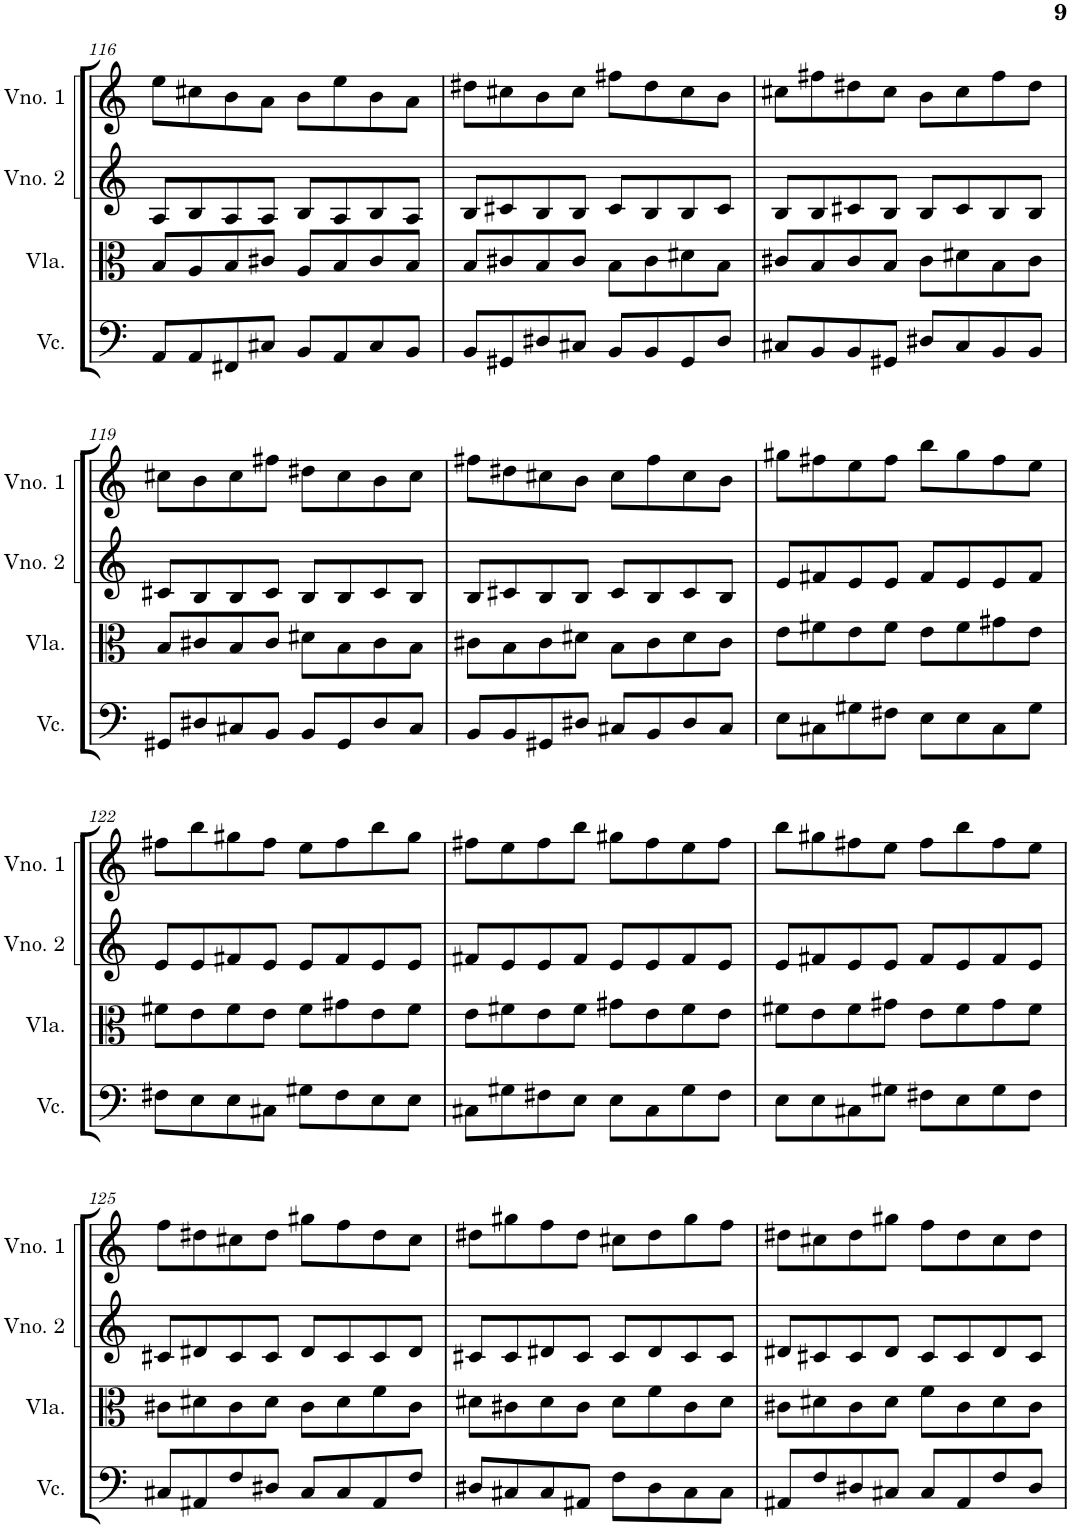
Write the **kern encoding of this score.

**kern	**kern	**kern	**kern
*part4	*part3	*part2	*part1
*staff4	*staff3	*staff2	*staff1
*I"Violoncelo	*I"Viola	*I"Violino 2	*I"Violino 1
*I'Vc.	*I'Vla.	*I'Vno. 2	*I'Vno. 1
!!LO:PB:g=z
*clefF4	*clefC3	*clefG2	*clefG2
*k[]	*k[]	*k[]	*k[]
*M4/4	*M4/4	*M4/4	*M4/4
=116	=116	=116	=116
8AA/L	8B/L	8A/L	8ee\L
8AA/	8A/	8B/	8cc#X\
8FF#X/	8B/	8A/	8b\
8C#X/J	8c#X/J	8A/J	8a\J
8BB/L	8A/L	8B/L	8b\L
8AA/	8B/	8A/	8ee\
8C#/	8c#/	8B/	8b\
8BB/J	8B/J	8A/J	8a\J
=117	=117	=117	=117
8BB/L	8B/L	8B/L	8dd#X\L
8GG#X/	8c#X/	8c#X/	8cc#X\
8D#X/	8B/	8B/	8b\
8C#X/J	8c#/J	8B/J	8cc#\J
8BB/L	8B\L	8c#/L	8ff#X\L
8BB/	8c#\	8B/	8dd#\
8GG#/	8d#X\	8B/	8cc#\
8D#/J	8B\J	8c#/J	8b\J
=118	=118	=118	=118
8C#X/L	8c#X/L	8B/L	8cc#X\L
8BB/	8B/	8B/	8ff#X\
8BB/	8c#/	8c#X/	8dd#X\
8GG#X/J	8B/J	8B/J	8cc#\J
8D#X/L	8c#\L	8B/L	8b\L
8C#/	8d#X\	8c#/	8cc#\
8BB/	8B\	8B/	8ff#\
8BB/J	8c#\J	8B/J	8dd#\J
!!LO:LB:g=z
=119	=119	=119	=119
8GG#X/L	8B/L	8c#X/L	8cc#X\L
8D#X/	8c#X/	8B/	8b\
8C#X/	8B/	8B/	8cc#\
8BB/J	8c#/J	8c#/J	8ff#X\J
8BB/L	8d#X\L	8B/L	8dd#X\L
8GG#/	8B\	8B/	8cc#\
8D#/	8c#\	8c#/	8b\
8C#/J	8B\J	8B/J	8cc#\J
=120	=120	=120	=120
8BB/L	8c#X\L	8B/L	8ff#X\L
8BB/	8B\	8c#X/	8dd#X\
8GG#X/	8c#\	8B/	8cc#X\
8D#X/J	8d#X\J	8B/J	8b\J
8C#X/L	8B\L	8c#/L	8cc#\L
8BB/	8c#\	8B/	8ff#\
8D#/	8d#\	8c#/	8cc#\
8C#/J	8c#\J	8B/J	8b\J
=121	=121	=121	=121
8E\L	8e\L	8e/L	8gg#X\L
8C#X\	8f#X\	8f#X/	8ff#X\
8G#X\	8e\	8e/	8ee\
8F#X\J	8f#\J	8e/J	8ff#\J
8E\L	8e\L	8f#/L	8bb\L
8E\	8f#\	8e/	8gg#\
8C#\	8g#X\	8e/	8ff#\
8G#\J	8e\J	8f#/J	8ee\J
!!LO:LB:g=z
=122	=122	=122	=122
8F#X\L	8f#X\L	8e/L	8ff#X\L
8E\	8e\	8e/	8bb\
8E\	8f#\	8f#X/	8gg#X\
8C#X\J	8e\J	8e/J	8ff#\J
8G#X\L	8f#\L	8e/L	8ee\L
8F#\	8g#X\	8f#/	8ff#\
8E\	8e\	8e/	8bb\
8E\J	8f#\J	8e/J	8gg#\J
=123	=123	=123	=123
8C#X\L	8e\L	8f#X/L	8ff#X\L
8G#X\	8f#X\	8e/	8ee\
8F#X\	8e\	8e/	8ff#\
8E\J	8f#\J	8f#/J	8bb\J
8E\L	8g#X\L	8e/L	8gg#X\L
8C#\	8e\	8e/	8ff#\
8G#\	8f#\	8f#/	8ee\
8F#\J	8e\J	8e/J	8ff#\J
=124	=124	=124	=124
8E\L	8f#X\L	8e/L	8bb\L
8E\	8e\	8f#X/	8gg#X\
8C#X\	8f#\	8e/	8ff#X\
8G#X\J	8g#X\J	8e/J	8ee\J
8F#X\L	8e\L	8f#/L	8ff#\L
8E\	8f#\	8e/	8bb\
8G#\	8g#\	8f#/	8ff#\
8F#\J	8f#\J	8e/J	8ee\J
!!LO:LB:g=z
=125	=125	=125	=125
8C#X/L	8c#X\L	8c#X/L	8ff\L
8AA#X/	8d#X\	8d#X/	8dd#X\
8F/	8c#\	8c#/	8cc#X\
8D#X/J	8d#\J	8c#/J	8dd#\J
8C#/L	8c#\L	8d#/L	8gg#X\L
8C#/	8d#\	8c#/	8ff\
8AA#/	8f\	8c#/	8dd#\
8F/J	8c#\J	8d#/J	8cc#\J
=126	=126	=126	=126
8D#X/L	8d#X\L	8c#X/L	8dd#X\L
8C#X/	8c#X\	8c#/	8gg#X\
8C#/	8d#\	8d#X/	8ff\
8AA#X/J	8c#\J	8c#/J	8dd#\J
8F\L	8d#\L	8c#/L	8cc#X\L
8D#\	8f\	8d#/	8dd#\
8C#\	8c#\	8c#/	8gg#\
8C#\J	8d#\J	8c#/J	8ff\J
=127	=127	=127	=127
8AA#X/L	8c#X\L	8d#X/L	8dd#X\L
8F/	8d#X\	8c#X/	8cc#X\
8D#X/	8c#\	8c#/	8dd#\
8C#X/J	8d#\J	8d#/J	8gg#X\J
8C#/L	8f\L	8c#/L	8ff\L
8AA#/	8c#\	8c#/	8dd#\
8F/	8d#\	8d#/	8cc#\
8D#/J	8c#\J	8c#/J	8dd#\J
=	=	=	=
*-	*-	*-	*-
